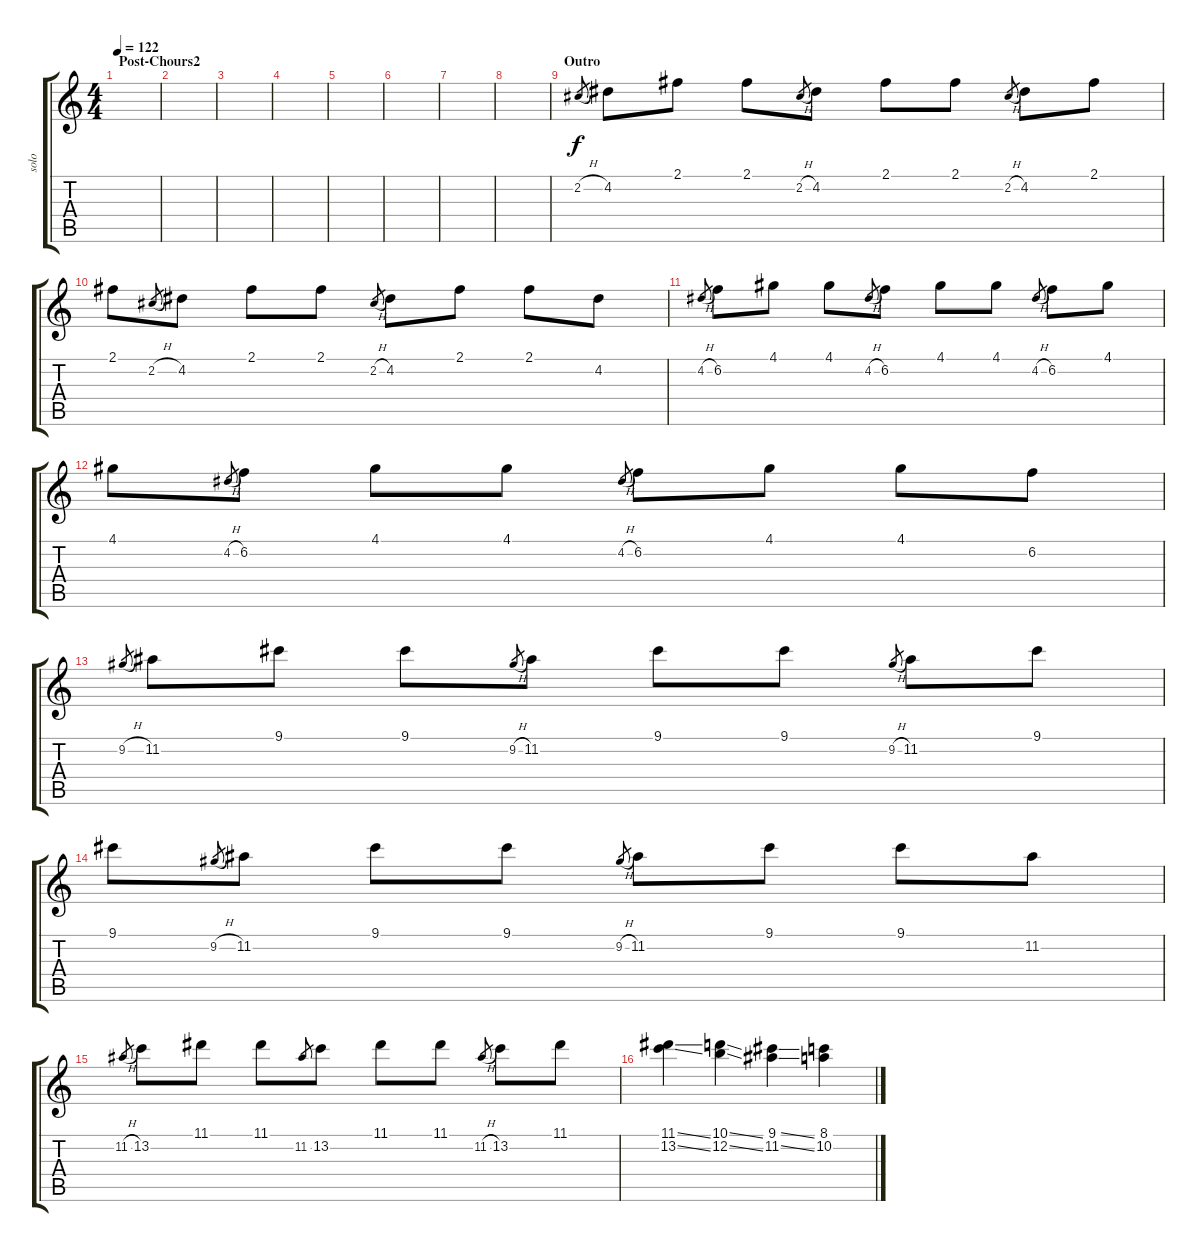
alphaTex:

\track ("solo" "solo") {instrument overdrivenguitar}
\staff {score tabs}
\tuning (E4 B3 G3 D3 A2 E2) {hide}
\ts (4 4)
\section ("" "Post-Chours2")
\tempo 122
\clef g2
\ks c
|
|
|
|
|
|
|
|
\section ("" "Outro")
2.2{h}.8{gr} 4.2.8 2.1.8 2.1.8 2.2{h}.8{gr} 4.2.8 2.1.8 2.1.8 2.2{h}.8{gr} 4.2.8 2.1.8 |
2.1.8 2.2{h}.8{gr} 4.2.8 2.1.8 2.1.8 2.2{h}.8{gr} 4.2.8 2.1.8 2.1.8 4.2.8 |
4.2{h}.8{gr} 6.2.8 4.1.8 4.1.8 4.2{h}.8{gr} 6.2.8 4.1.8 4.1.8 4.2{h}.8{gr} 6.2.8 4.1.8 |
4.1.8 4.2{h}.8{gr} 6.2.8 4.1.8 4.1.8 4.2{h}.8{gr} 6.2.8 4.1.8 4.1.8 6.2.8 |
9.2{h}.8{gr} 11.2.8 9.1.8 9.1.8 9.2{h}.8{gr} 11.2.8 9.1.8 9.1.8 9.2{h}.8{gr} 11.2.8 9.1.8 |
9.1.8 9.2{h}.8{gr} 11.2.8 9.1.8 9.1.8 9.2{h}.8{gr} 11.2.8 9.1.8 9.1.8 11.2.8 |
11.2{h}.8{gr} 13.2.8 11.1.8 11.1.8 11.2.8{gr} 13.2.8 11.1.8 11.1.8 11.2{h}.8{gr} 13.2.8 11.1.8 |
(11.1{ss} 13.2{ss}).4 (10.1{ss} 12.2{ss}).4 (9.1{ss} 11.2{ss}).4 (8.1 10.2).4
